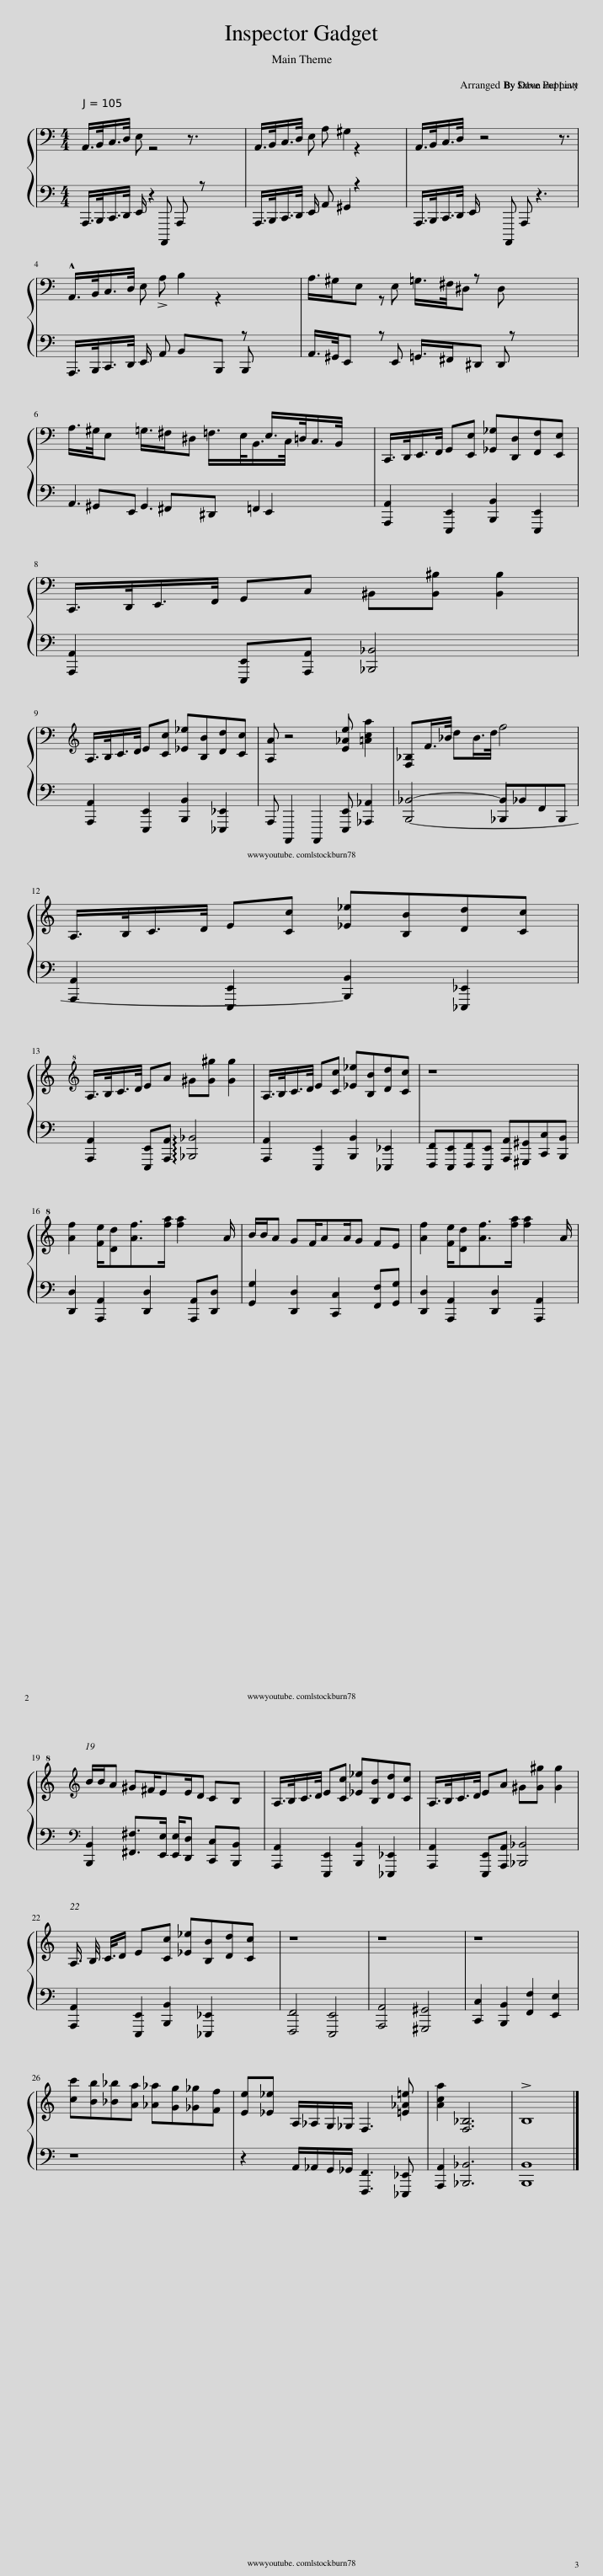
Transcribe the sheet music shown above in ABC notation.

X:1
%%score { ( 1 5 ) | ( 2 3 4 ) }
L:1/8
M:4/4
I:linebreak $
K:C
V:1 bass
V:5 bass
V:2 bass
V:3 bass
V:4 bass
V:1
 A,,/>B,,/C,/>D,/ E,[I:staff +1] A,,,, A,,,[I:staff -1] z x2 | A,,/>B,,/C,/>D,/ E, ^G,2 x3 | A,,/>B,,/C,/>D,/[I:staff +1] E,,/[I:staff -1] z4[I:staff +1] A,,,, A,,,[I:staff -1] z3 z3/2 |$ !^!A,,/>B,,/C,/>D,/ E, B,2 z x2 | A,3/4^G,/E, E, x z x11/4 |$ %5
 A,/>^G,/E, =G,3/4^F,/^D, x3/4 E,/>=D,/C,/>B,,/ x | C,,/>D,,/E,,/>F,,/ G,,[E,,E,] [_G,,_G,][D,,D,][F,,F,][E,,E,] |$ C,,/>D,,/E,,/>F,,/ G,,C, ^B,,[B,,^B,] [B,,B,]2 |$[K:treble] A,/>B,/C/>D/ E[Cc] [_E_e][B,B][Dd][Cc] | [A,A] z4 [E_Ae] [=Aca]2 | %10
 [F,_B,]F/>_B/ dB/>d/ f4 |$ A,/>B,/C/>D/ E[Cc] [_E_e][B,B][Dd][Cc] |$[K:treble+8] A,/>B,/C/>D/ EA ^G[G^g] [Gg]2 | A,/>B,/C/>D/ E[Cc] [_E_e][B,B][Dd][Cc] | z8 |$ %15
 [Af]2 [Fe]/[Dd][Af]>[fa] [fa]2 A/ | B/B/A GF/AA/G FE | [Af]2 [Fe]/[Dd][Af]>[fa] [fa]2 A/ |$[K:treble] B/B/A ^G^F/EE/D x2 | A,/>B,/C/>D/ E[Cc] [_E_e][B,B][Dd][Cc] | %20
 A,/>B,/C/>D/ EA ^G[G^g] [Gg]2 |$ A,3/4 B,/4 C3/8D/ E[Cc] [_E_e][B,B][Dd][Cc] x/8 | z8 | z8 | z8 |$ %25
 [cc'][Bb][_B_b][Aa] [_A_a][Gg][_G_g][Ff] | [Ee][_E_e] A,/_A,/G,/_G,/ F,3 [=E_A=e] | [Aca]2 [F,_B,]6 | !>!B,8 |] %29
V:2
 x5/2[I:staff -1] z4 x3/2 | x5/2 A, z2 x5/2 | x13 |$ x5/2 !>!A, x/ z2 x2 | x2 z =G,/>^F,/^D, D, x2 |$ %5
 x3/4[I:staff +1] ^G,,E,, ^F,,^D,, =F,,2 x5/4 | x8 |$ x8 |$ x8 | x8 | %10
 B,,,4- _B,,,_B,,F,,B,,, |$ x8 |$ x8 | x8 | x8 |$ %15
 x8 | x8 | x8 |$[I:staff +1][K:bass] x11/2[I:staff -1] CB, x/ | x8 | %20
 x8 |$ x15/8 [E,,,E,,]2 x33/8 | x8 | x8 | x8 |$ %25
 x8 | x8 | x8 | B,,,8 |] %29
V:3
 A,,,/>B,,,/C,,/>D,,/ E,,/ z2 z3/2 x2 | A,,,/>B,,,/C,,/>D,,/ E,,/ A,, z2 x5/2 | A,,,/>B,,,/C,,/>D,,/ x11 |$ A,,,/>B,,,/C,,/>D,,/ E,,/ A,, x9/2 | A,,/>^G,,/E,, z =G,,3/4^F,,/^D,, z x7/4 |$ %5
 A,,3 x2 E,,2 x | [A,,,A,,]2 [E,,,E,,]2 [B,,,B,,]2 [E,,,E,,]2 |$ [A,,,A,,]2 [E,,,E,,][A,,,A,,] [_B,,,_B,,]4 |$ [A,,,A,,]2 [E,,,E,,]2 [B,,,B,,]2 [_E,,,_E,,]2 | A,,, A,,,,2 A,,,,2 [E,,,E,,] [_A,,,_A,,]2 | %10
 _B,,4- B,,2 x2 |$ [A,,,A,,]2 [E,,,E,,]2 [B,,,B,,]2 [_E,,,_E,,]2 |$ [A,,,A,,]2 [E,,,E,,][A,,,A,,] !arpeggio![_B,,,_B,,]4 | [A,,,A,,]2 [E,,,E,,]2 [B,,,B,,]2 [_E,,,_E,,]2 | [F,,,F,,][E,,,E,,][F,,,F,,][E,,,E,,] [A,,,A,,][^G,,,^G,,][C,,C,][B,,,B,,] |$ %15
 [D,,D,]2 [A,,,A,,]2 [D,,D,]2 [A,,,A,,][D,,D,] | [G,,G,]2 [D,,D,]2 [C,,C,]2 [F,,F,][G,,G,] | [D,,D,]2 [A,,,A,,]2 [D,,D,]2 [A,,,A,,]2 |$[K:bass] [B,,,B,,]2 [^F,,^F,]>[E,,E,] [E,,E,]/[D,,D,] [C,,C,][B,,,B,,] x/ | [A,,,A,,]2 [E,,,E,,]2 [B,,,B,,]2 [_E,,,_E,,]2 | %20
 [A,,,A,,]2 [E,,,E,,][A,,,A,,] [_B,,,_B,,]4 |$ [A,,,A,,]2 x7/8 [B,,,B,,]2 [_E,,,_E,,]2 x9/8 | [F,,,F,,]4 [E,,,E,,]4 | [A,,,A,,]4 [^G,,,^G,,]4 | [C,,C,]2 [B,,,B,,]2 [F,,F,]2 [E,,E,]2 |$ %25
 z8 | z2 A,,/_A,,/G,,/_G,,/ [F,,,F,,]3 [_E,,,_E,,] | [A,,,A,,]2 [_B,,,_B,,]6 | B,,8 |] %29
V:4
 x8 | x3 ^G,,2 x3 | x13 |$ x3 B,,B,,, B,,, x2 | x9/4 E,, x7/4 ^D,, x2 |$ %5
 x2 G,,3 x3 | x8 |$ x8 |$ x8 | x8 | %10
 x8 |$ x8 |$ x8 | x8 | x8 |$ %15
 x8 | x8 | x8 |$[K:bass] x8 | x8 | %20
 x8 |$ x8 | x8 | x8 | x8 |$ %25
 x8 | x8 | x8 | x8 |] %29
V:5
 x8 | x8 | x13 |$ x8 | x8 |$ %5
 x15/4 =F,/>E,/B,,/>C,/ x9/4 | x8 |$ x8 |$[K:treble] x8 | x8 | %10
 x8 |$ x8 |$[K:treble+8] x8 | x8 | x8 |$ %15
 x8 | x8 | x8 |$[K:treble] x8 | x8 | %20
 x8 |$ x8 | x8 | x8 | x8 |$ %25
 x8 | x8 | x8 | x8 |] %29
